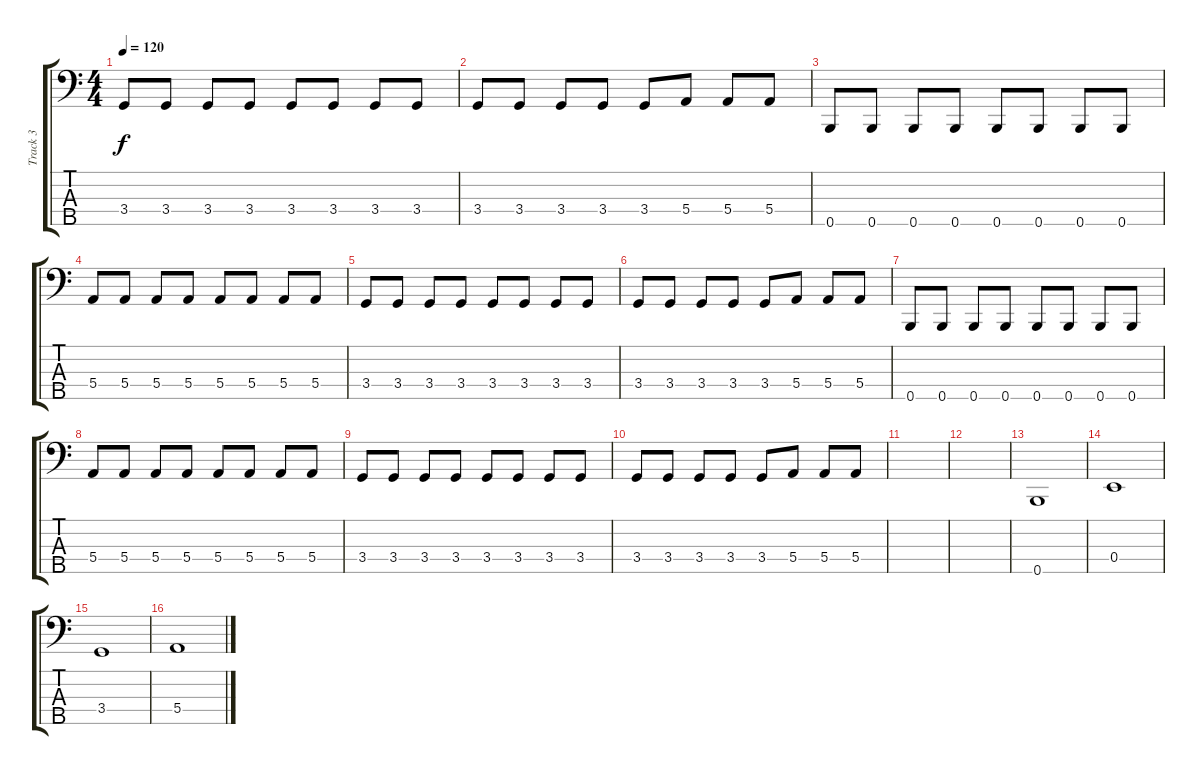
\track ("Track 3" "Track 3") {instrument electricbasspick}
\staff {score tabs}
\tuning (G2 D2 A1 E1 B0) {hide}
\ts (4 4)
\tempo 120
\clef f4
\ks c
3.4.8{dy f} 3.4.8 3.4.8 3.4.8 3.4.8 3.4.8 3.4.8 3.4.8 |
3.4.8 3.4.8 3.4.8 3.4.8 3.4.8 5.4.8 5.4.8 5.4.8 |
0.5.8 0.5.8 0.5.8 0.5.8 0.5.8 0.5.8 0.5.8 0.5.8 |
5.4.8 5.4.8 5.4.8 5.4.8 5.4.8 5.4.8 5.4.8 5.4.8 |
3.4.8 3.4.8 3.4.8 3.4.8 3.4.8 3.4.8 3.4.8 3.4.8 |
3.4.8 3.4.8 3.4.8 3.4.8 3.4.8 5.4.8 5.4.8 5.4.8 |
0.5.8 0.5.8 0.5.8 0.5.8 0.5.8 0.5.8 0.5.8 0.5.8 |
5.4.8 5.4.8 5.4.8 5.4.8 5.4.8 5.4.8 5.4.8 5.4.8 |
3.4.8 3.4.8 3.4.8 3.4.8 3.4.8 3.4.8 3.4.8 3.4.8 |
3.4.8 3.4.8 3.4.8 3.4.8 3.4.8 5.4.8 5.4.8 5.4.8 |
|
|
0.5.1 |
0.4.1 |
3.4.1 |
5.4.1
